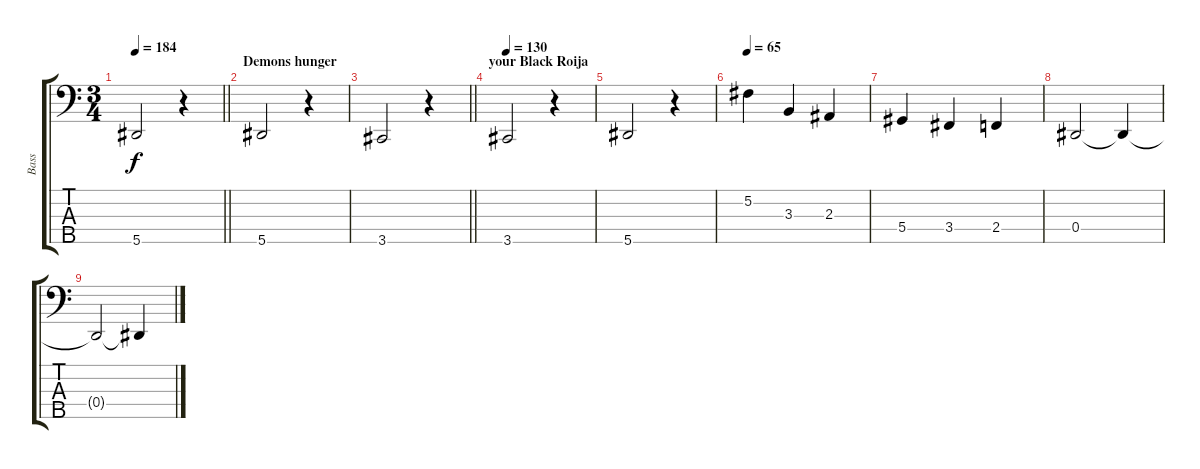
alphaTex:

\track ("Bass" "Bass") {instrument electricbasspick}
\staff {score tabs}
\tuning (Gb2 Db2 Ab1 Eb1 Bb0) {hide}
\ts (3 4)
\tempo 184
\clef f4
\barLineRight lightlight
\ks c
5.5.2{dy f} r.4 |
\section ("" "Demons hunger ")
5.5.2 r.4 |
\barLineRight lightlight
3.5.2 r.4 |
\section ("" "your Black Roija ")
\tempo 130
3.5.2 r.4 |
5.5.2 r.4 |
\tempo 65
5.2.4 3.3.4 2.3.4 |
5.4.4 3.4.4 2.4.4 |
0.4.2 0.4{t}.4 |
0.4{t}.2 0.4{t}.4
